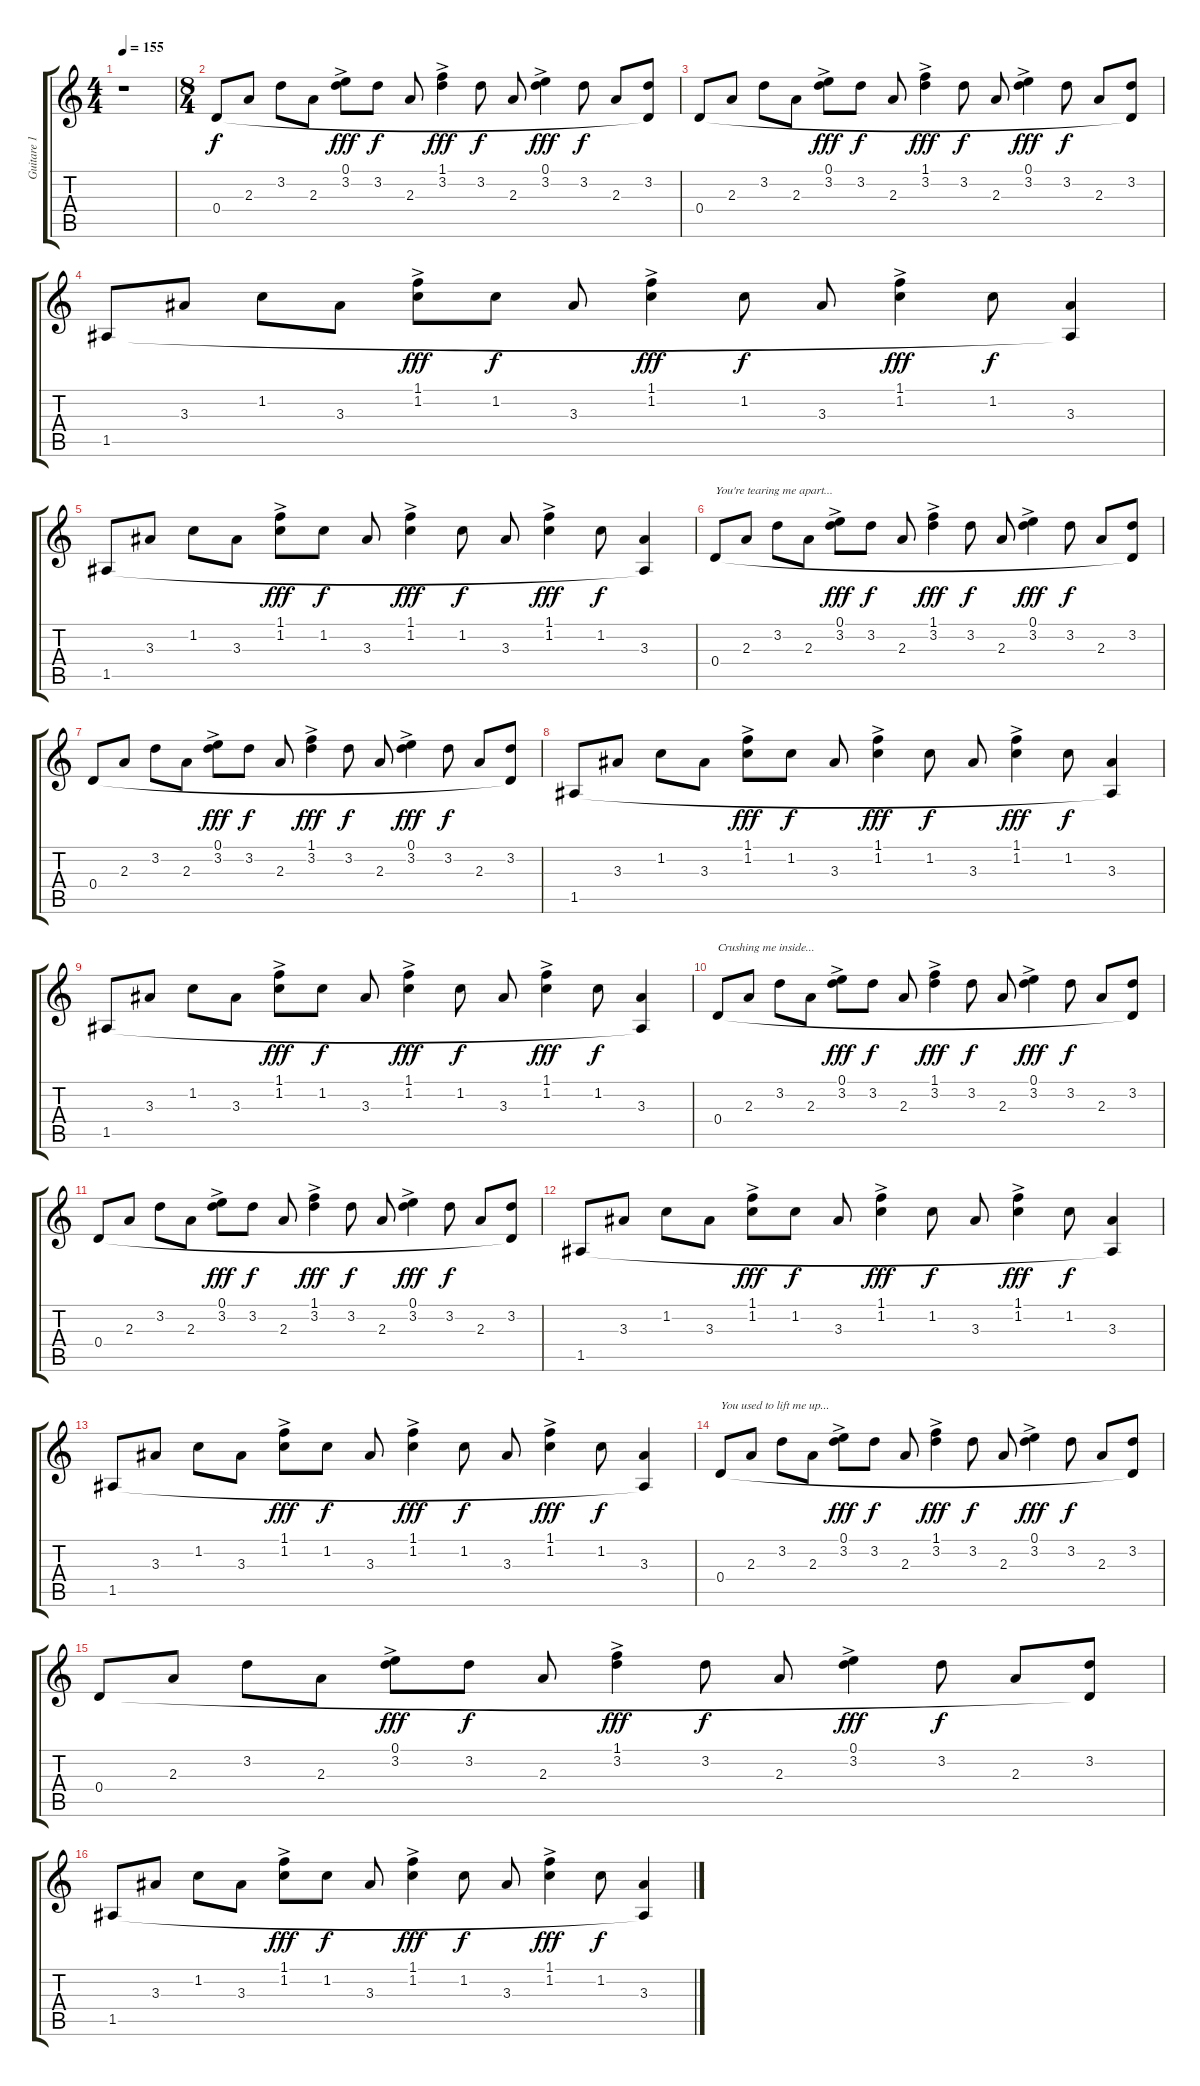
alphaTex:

\track ("Guitare 1" "Guitare 1") {instrument acousticguitarnylon}
\staff {score tabs}
\tuning (E4 B3 G3 D3 A2 E2) {hide}
\ts (4 4)
\tempo 155
\clef g2
\ks c
r.1{dy f instrument acousticguitarnylon} |
\ts (8 4)
0.4.8 2.3.8 3.2.8 2.3.8 (0.1{ac} 3.2).8{dy fff} 3.2.8{dy f} 2.3.8 (1.1{ac} 3.2).4{dy fff} 3.2.8{dy f} 2.3.8 (0.1{ac} 3.2).4{dy fff} 3.2.8{dy f} 2.3.8 (3.2 0.4{t}).8 |
0.4.8 2.3.8 3.2.8 2.3.8 (0.1{ac} 3.2).8{dy fff} 3.2.8{dy f} 2.3.8 (1.1{ac} 3.2).4{dy fff} 3.2.8{dy f} 2.3.8 (0.1{ac} 3.2).4{dy fff} 3.2.8{dy f} 2.3.8 (3.2 0.4{t}).8 |
1.5.8 3.3.8 1.2.8 3.3.8 (1.1{ac} 1.2).8{dy fff} 1.2.8{dy f} 3.3.8 (1.1{ac} 1.2).4{dy fff} 1.2.8{dy f} 3.3.8 (1.1{ac} 1.2).4{dy fff} 1.2.8{dy f} (3.3 1.5{t}).4 |
1.5.8 3.3.8 1.2.8 3.3.8 (1.1{ac} 1.2).8{dy fff} 1.2.8{dy f} 3.3.8 (1.1{ac} 1.2).4{dy fff} 1.2.8{dy f} 3.3.8 (1.1{ac} 1.2).4{dy fff} 1.2.8{dy f} (3.3 1.5{t}).4 |
0.4.8{txt "You're tearing me apart..."} 2.3.8 3.2.8 2.3.8 (0.1{ac} 3.2).8{dy fff} 3.2.8{dy f} 2.3.8 (1.1{ac} 3.2).4{dy fff} 3.2.8{dy f} 2.3.8 (0.1{ac} 3.2).4{dy fff} 3.2.8{dy f} 2.3.8 (3.2 0.4{t}).8 |
0.4.8 2.3.8 3.2.8 2.3.8 (0.1{ac} 3.2).8{dy fff} 3.2.8{dy f} 2.3.8 (1.1{ac} 3.2).4{dy fff} 3.2.8{dy f} 2.3.8 (0.1{ac} 3.2).4{dy fff} 3.2.8{dy f} 2.3.8 (3.2 0.4{t}).8 |
1.5.8 3.3.8 1.2.8 3.3.8 (1.1{ac} 1.2).8{dy fff} 1.2.8{dy f} 3.3.8 (1.1{ac} 1.2).4{dy fff} 1.2.8{dy f} 3.3.8 (1.1{ac} 1.2).4{dy fff} 1.2.8{dy f} (3.3 1.5{t}).4 |
1.5.8 3.3.8 1.2.8 3.3.8 (1.1{ac} 1.2).8{dy fff} 1.2.8{dy f} 3.3.8 (1.1{ac} 1.2).4{dy fff} 1.2.8{dy f} 3.3.8 (1.1{ac} 1.2).4{dy fff} 1.2.8{dy f} (3.3 1.5{t}).4 |
0.4.8{txt "Crushing me inside..."} 2.3.8 3.2.8 2.3.8 (0.1{ac} 3.2).8{dy fff} 3.2.8{dy f} 2.3.8 (1.1{ac} 3.2).4{dy fff} 3.2.8{dy f} 2.3.8 (0.1{ac} 3.2).4{dy fff} 3.2.8{dy f} 2.3.8 (3.2 0.4{t}).8 |
0.4.8 2.3.8 3.2.8 2.3.8 (0.1{ac} 3.2).8{dy fff} 3.2.8{dy f} 2.3.8 (1.1{ac} 3.2).4{dy fff} 3.2.8{dy f} 2.3.8 (0.1{ac} 3.2).4{dy fff} 3.2.8{dy f} 2.3.8 (3.2 0.4{t}).8 |
1.5.8 3.3.8 1.2.8 3.3.8 (1.1{ac} 1.2).8{dy fff} 1.2.8{dy f} 3.3.8 (1.1{ac} 1.2).4{dy fff} 1.2.8{dy f} 3.3.8 (1.1{ac} 1.2).4{dy fff} 1.2.8{dy f} (3.3 1.5{t}).4 |
1.5.8 3.3.8 1.2.8 3.3.8 (1.1{ac} 1.2).8{dy fff} 1.2.8{dy f} 3.3.8 (1.1{ac} 1.2).4{dy fff} 1.2.8{dy f} 3.3.8 (1.1{ac} 1.2).4{dy fff} 1.2.8{dy f} (3.3 1.5{t}).4 |
0.4.8{txt "You used to lift me up..."} 2.3.8 3.2.8 2.3.8 (0.1{ac} 3.2).8{dy fff} 3.2.8{dy f} 2.3.8 (1.1{ac} 3.2).4{dy fff} 3.2.8{dy f} 2.3.8 (0.1{ac} 3.2).4{dy fff} 3.2.8{dy f} 2.3.8 (3.2 0.4{t}).8 |
0.4.8 2.3.8 3.2.8 2.3.8 (0.1{ac} 3.2).8{dy fff} 3.2.8{dy f} 2.3.8 (1.1{ac} 3.2).4{dy fff} 3.2.8{dy f} 2.3.8 (0.1{ac} 3.2).4{dy fff} 3.2.8{dy f} 2.3.8 (3.2 0.4{t}).8 |
1.5.8 3.3.8 1.2.8 3.3.8 (1.1{ac} 1.2).8{dy fff} 1.2.8{dy f} 3.3.8 (1.1{ac} 1.2).4{dy fff} 1.2.8{dy f} 3.3.8 (1.1{ac} 1.2).4{dy fff} 1.2.8{dy f} (3.3 1.5{t}).4
